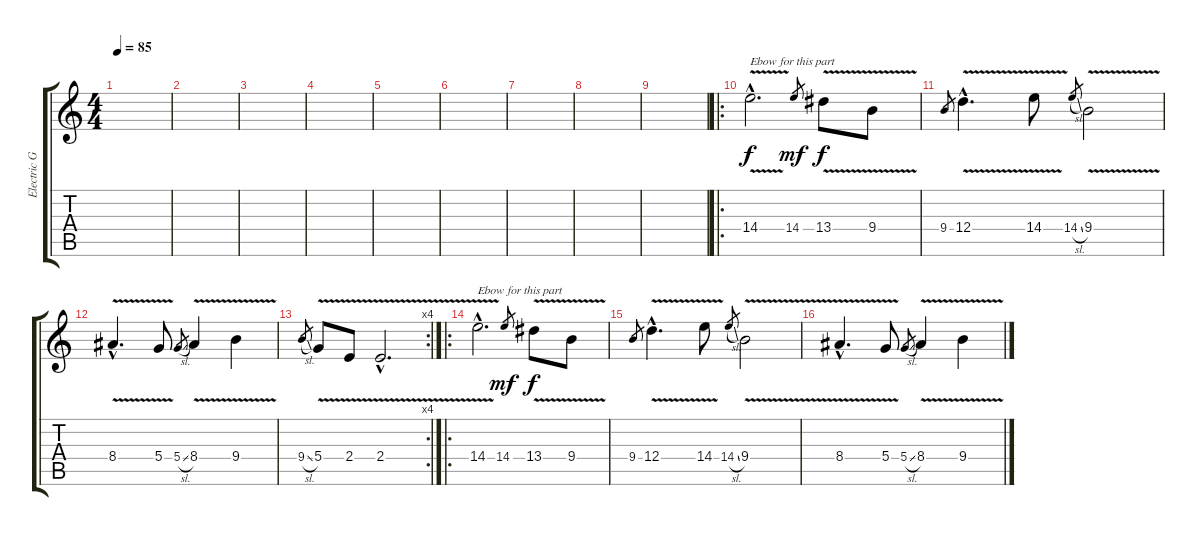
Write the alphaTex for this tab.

\track ("Electric Guitar" "Electric G") {instrument distortionguitar}
\staff {score tabs}
\tuning (E4 B3 G3 D3 A2 E2) {hide}
\ts (4 4)
\tempo 85
\clef g2
\ks c
|
|
|
|
|
|
|
|
|
\ro
14.4{v hac}.2{d txt "Ebow for this part" dy f volume 14} 14.4.8{gr dy mf} 13.4{v}.8{dy f} 9.4{v}.8 |
9.4.8{gr} 12.4{v hac}.4{d} 14.4{v}.8 14.4{sl}.8{gr} 9.4{v}.2 |
8.4{v hac}.4{d} 5.4{v}.8 5.4{sl}.8{gr} 8.4{v}.4 9.4{v}.4 |
\rc 4
9.4{sl}.8{gr} 5.4{v}.8 2.4{v}.8 2.4{v hac}.2{d} |
\ro
14.4{v hac}.2{d txt "Ebow for this part" volume 14} 14.4.8{gr dy mf} 13.4{v}.8{dy f} 9.4{v}.8 |
9.4.8{gr} 12.4{v hac}.4{d} 14.4{v}.8 14.4{sl}.8{gr} 9.4{v}.2 |
8.4{v hac}.4{d} 5.4{v}.8 5.4{sl}.8{gr} 8.4{v}.4 9.4{v}.4
